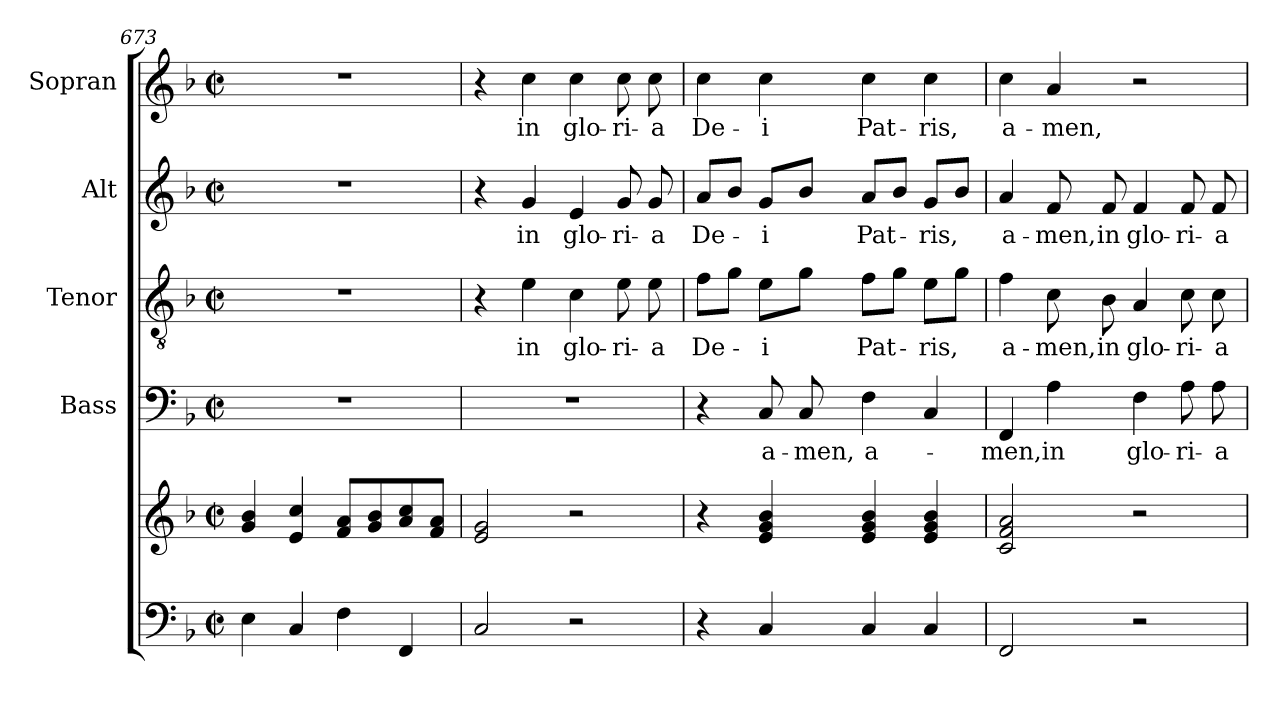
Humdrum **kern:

**kern	**kern	**kern	**text	**kern	**text	**kern	**text	**kern	**text
*part5	*part5	*part4	*part4	*part3	*part3	*part2	*part2	*part1	*part1
*staff6	*staff5	*staff4	*staff4	*staff3	*staff3	*staff2	*staff2	*staff1	*staff1
*	*	*I"Bass	*	*I"Tenor	*	*I"Alt	*	*I"Sopran	*
*	*	*I'B.	*	*I'T.	*	*I'A.	*	*I'S.	*
*clefF4	*clefG2	*clefF4	*	*clefGv2	*	*clefG2	*	*clefG2	*
*k[b-]	*k[b-]	*k[b-]	*	*k[b-]	*	*k[b-]	*	*k[b-]	*
*F:	*F:	*F:	*	*F:	*	*F:	*	*F:	*
*M2/2	*M2/2	*M2/2	*	*M2/2	*	*M2/2	*	*M2/2	*
*met(c|)	*met(c|)	*met(c|)	*	*met(c|)	*	*met(c|)	*	*met(c|)	*
=673	=673	=673	=673	=673	=673	=673	=673	=673	=673
4E\	4g/ 4b-/	1r	.	1r	.	1r	.	1r	.
4C/	4e/ 4cc/	.	.	.	.	.	.	.	.
4F\	8f/ 8a/L	.	.	.	.	.	.	.	.
.	8g/ 8b-/	.	.	.	.	.	.	.	.
4FF/	8a/ 8cc/	.	.	.	.	.	.	.	.
.	8f/ 8a/J	.	.	.	.	.	.	.	.
=674	=674	=674	=674	=674	=674	=674	=674	=674	=674
2C/	2e/ 2g/	1r	.	4r	.	4r	.	4r	.
!	!	!	!	!	!LO:LY:b	!	!LO:LY:b	!	!LO:LY:b
.	.	.	.	4e\	in	4g/	in	4cc\	in
!	!	!	!	!	!LO:LY:b	!	!LO:LY:b	!	!LO:LY:b
2r	2r	.	.	4c\	glo-	4e/	glo-	4cc\	glo-
!	!	!	!	!	!LO:LY:b	!	!LO:LY:b	!	!LO:LY:b
.	.	.	.	8e\	-ri-	8g/	-ri-	8cc\	-ri-
!	!	!	!	!	!LO:LY:b	!	!LO:LY:b	!	!LO:LY:b
.	.	.	.	8e\	-a	8g/	-a	8cc\	-a
=675	=675	=675	=675	=675	=675	=675	=675	=675	=675
!	!	!	!	!	!LO:LY:b	!	!LO:LY:b	!	!LO:LY:b
4r	4r	4r	.	8f\L	De-	8a/L	De-	4cc\	De-
.	.	.	.	8g\J	.	8b-/J	.	.	.
!	!	!	!LO:LY:b	!	!LO:LY:b	!	!LO:LY:b	!	!LO:LY:b
4C/	4e/ 4g/ 4b-/	8C/	a-	8e\L	-i	8g/L	-i	4cc\	-i
!	!	!	!LO:LY:b	!	!	!	!	!	!
.	.	8C/	-men,	8g\J	.	8b-/J	.	.	.
!	!	!	!LO:LY:b	!	!LO:LY:b	!	!LO:LY:b	!	!LO:LY:b
4C/	4e/ 4g/ 4b-/	4F\	a-	8f\L	Pat-	8a/L	Pat-	4cc\	Pat-
.	.	.	.	8g\J	.	8b-/J	.	.	.
!	!	!	!	!	!LO:LY:b	!	!LO:LY:b	!	!LO:LY:b
4C/	4e/ 4g/ 4b-/	4C/	.	8e\L	-ris,	8g/L	-ris,	4cc\	-ris,
.	.	.	.	8g\J	.	8b-/J	.	.	.
=676	=676	=676	=676	=676	=676	=676	=676	=676	=676
!	!	!	!LO:LY:b	!	!LO:LY:b	!	!LO:LY:b	!	!LO:LY:b
2FF/	2c/ 2f/ 2a/	4FF/	-men,	4f\	a-	4a/	a-	4cc\	a-
!	!	!	!LO:LY:b	!	!LO:LY:b	!	!LO:LY:b	!	!LO:LY:b
.	.	4A\	in	8c\	-men,	8f/	-men,	4a/	-men,
!	!	!	!	!	!LO:LY:b	!	!LO:LY:b	!	!
.	.	.	.	8B-\	in	8f/	in	.	.
!	!	!	!LO:LY:b	!	!LO:LY:b	!	!LO:LY:b	!	!
2r	2r	4F\	glo-	4A/	glo-	4f/	glo-	2r	.
!	!	!	!LO:LY:b	!	!LO:LY:b	!	!LO:LY:b	!	!
.	.	8A\	-ri-	8c\	-ri-	8f/	-ri-	.	.
!	!	!	!LO:LY:b	!	!LO:LY:b	!	!LO:LY:b	!	!
.	.	8A\	-a	8c\	-a	8f/	-a	.	.
=	=	=	=	=	=	=	=	=	=
*-	*-	*-	*-	*-	*-	*-	*-	*-	*-
